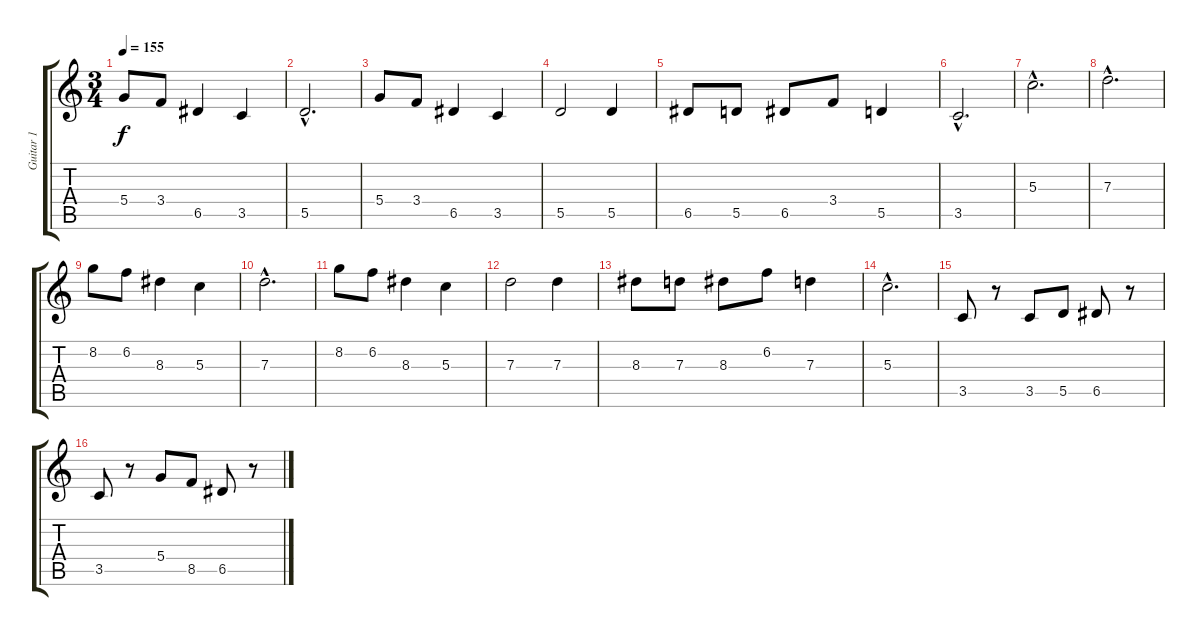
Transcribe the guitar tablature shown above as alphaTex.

\track ("Guitar 1" "Guitar 1") {instrument distortionguitar}
\staff {score tabs}
\tuning (E4 B3 G3 D3 A2 E2) {hide}
\ts (3 4)
\tempo 155
\clef g2
\ks c
5.4.8{dy f} 3.4.8 6.5.4 3.5.4 |
5.5{hac}.2{d} |
5.4.8 3.4.8 6.5.4 3.5.4 |
5.5.2 5.5.4 |
6.5.8 5.5.8 6.5.8 3.4.8 5.5.4 |
3.5{hac}.2{d} |
5.3{hac}.2{d} |
7.3{hac}.2{d} |
8.2.8 6.2.8 8.3.4 5.3.4 |
7.3{hac}.2{d} |
8.2.8 6.2.8 8.3.4 5.3.4 |
7.3.2 7.3.4 |
8.3.8 7.3.8 8.3.8 6.2.8 7.3.4 |
5.3{hac}.2{d} |
3.5.8 r.8 3.5.8 5.5.8 6.5.8 r.8 |
3.5.8 r.8 5.4.8 8.5.8 6.5.8 r.8
